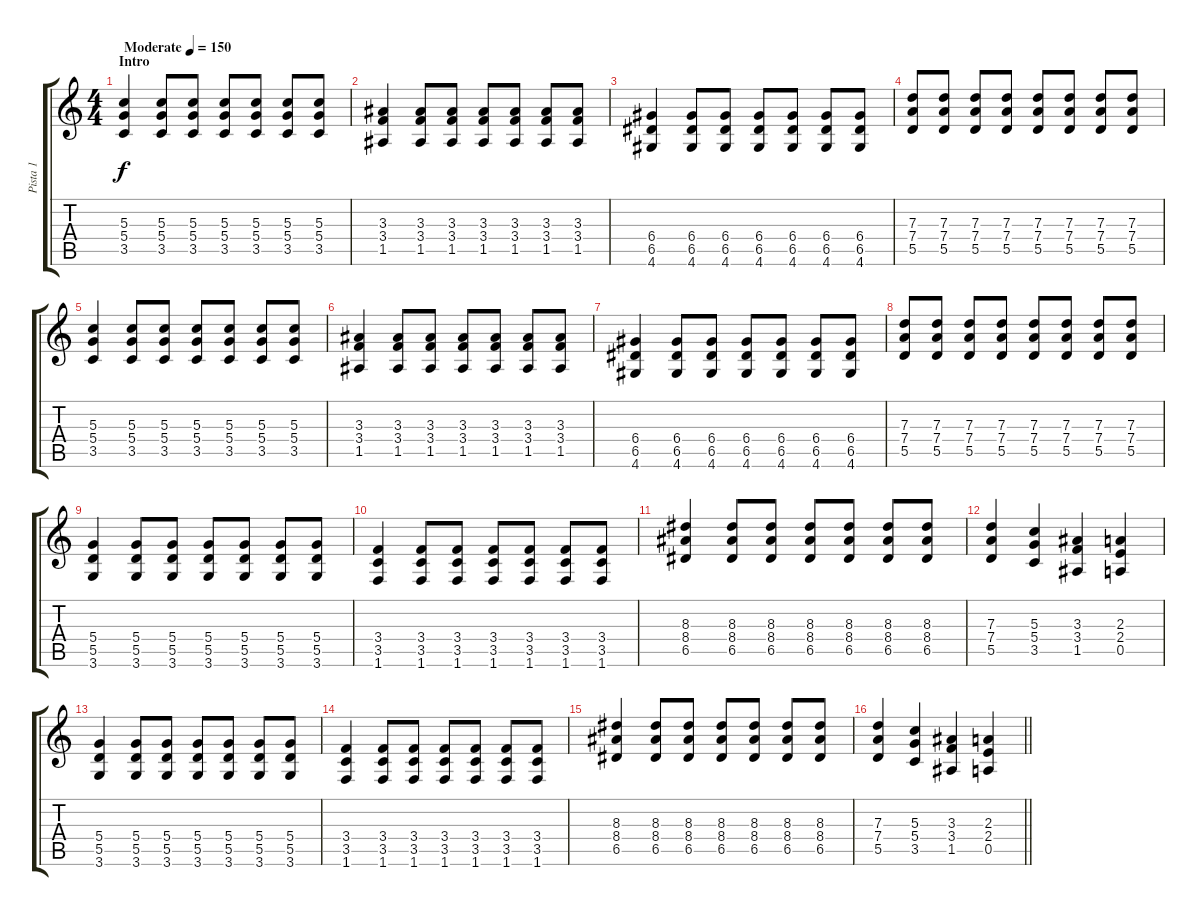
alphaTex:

\track ("Pista 1" "Pista 1") {instrument distortionguitar}
\staff {score tabs}
\tuning (E4 B3 G3 D3 A2 E2) {hide}
\ts (4 4)
\section ("" "Intro")
\tempo (150 "Moderate")
\clef g2
\ks c
(5.3 5.4 3.5).4{dy f instrument distortionguitar} (5.3 5.4 3.5).8 (5.3 5.4 3.5).8 (5.3 5.4 3.5).8 (5.3 5.4 3.5).8 (5.3 5.4 3.5).8 (5.3 5.4 3.5).8 |
(3.3 3.4 1.5).4 (3.3 3.4 1.5).8 (3.3 3.4 1.5).8 (3.3 3.4 1.5).8 (3.3 3.4 1.5).8 (3.3 3.4 1.5).8 (3.3 3.4 1.5).8 |
(6.4 6.5 4.6).4 (6.4 6.5 4.6).8 (6.4 6.5 4.6).8 (6.4 6.5 4.6).8 (6.4 6.5 4.6).8 (6.4 6.5 4.6).8 (6.4 6.5 4.6).8 |
(7.3 7.4 5.5).8 (7.3 7.4 5.5).8 (7.3 7.4 5.5).8 (7.3 7.4 5.5).8 (7.3 7.4 5.5).8 (7.3 7.4 5.5).8 (7.3 7.4 5.5).8 (7.3 7.4 5.5).8 |
(5.3 5.4 3.5).4 (5.3 5.4 3.5).8 (5.3 5.4 3.5).8 (5.3 5.4 3.5).8 (5.3 5.4 3.5).8 (5.3 5.4 3.5).8 (5.3 5.4 3.5).8 |
(3.3 3.4 1.5).4 (3.3 3.4 1.5).8 (3.3 3.4 1.5).8 (3.3 3.4 1.5).8 (3.3 3.4 1.5).8 (3.3 3.4 1.5).8 (3.3 3.4 1.5).8 |
(6.4 6.5 4.6).4 (6.4 6.5 4.6).8 (6.4 6.5 4.6).8 (6.4 6.5 4.6).8 (6.4 6.5 4.6).8 (6.4 6.5 4.6).8 (6.4 6.5 4.6).8 |
(7.3 7.4 5.5).8 (7.3 7.4 5.5).8 (7.3 7.4 5.5).8 (7.3 7.4 5.5).8 (7.3 7.4 5.5).8 (7.3 7.4 5.5).8 (7.3 7.4 5.5).8 (7.3 7.4 5.5).8 |
(5.4 5.5 3.6).4 (5.4 5.5 3.6).8 (5.4 5.5 3.6).8 (5.4 5.5 3.6).8 (5.4 5.5 3.6).8 (5.4 5.5 3.6).8 (5.4 5.5 3.6).8 |
(3.4 3.5 1.6).4 (3.4 3.5 1.6).8 (3.4 3.5 1.6).8 (3.4 3.5 1.6).8 (3.4 3.5 1.6).8 (3.4 3.5 1.6).8 (3.4 3.5 1.6).8 |
(8.3 8.4 6.5).4 (8.3 8.4 6.5).8 (8.3 8.4 6.5).8 (8.3 8.4 6.5).8 (8.3 8.4 6.5).8 (8.3 8.4 6.5).8 (8.3 8.4 6.5).8 |
(7.3 7.4 5.5).4 (5.3 5.4 3.5).4 (3.3 3.4 1.5).4 (2.3 2.4 0.5).4 |
(5.4 5.5 3.6).4 (5.4 5.5 3.6).8 (5.4 5.5 3.6).8 (5.4 5.5 3.6).8 (5.4 5.5 3.6).8 (5.4 5.5 3.6).8 (5.4 5.5 3.6).8 |
(3.4 3.5 1.6).4 (3.4 3.5 1.6).8 (3.4 3.5 1.6).8 (3.4 3.5 1.6).8 (3.4 3.5 1.6).8 (3.4 3.5 1.6).8 (3.4 3.5 1.6).8 |
(8.3 8.4 6.5).4 (8.3 8.4 6.5).8 (8.3 8.4 6.5).8 (8.3 8.4 6.5).8 (8.3 8.4 6.5).8 (8.3 8.4 6.5).8 (8.3 8.4 6.5).8 |
\barLineRight lightlight
(7.3 7.4 5.5).4 (5.3 5.4 3.5).4 (3.3 3.4 1.5).4 (2.3 2.4 0.5).4
